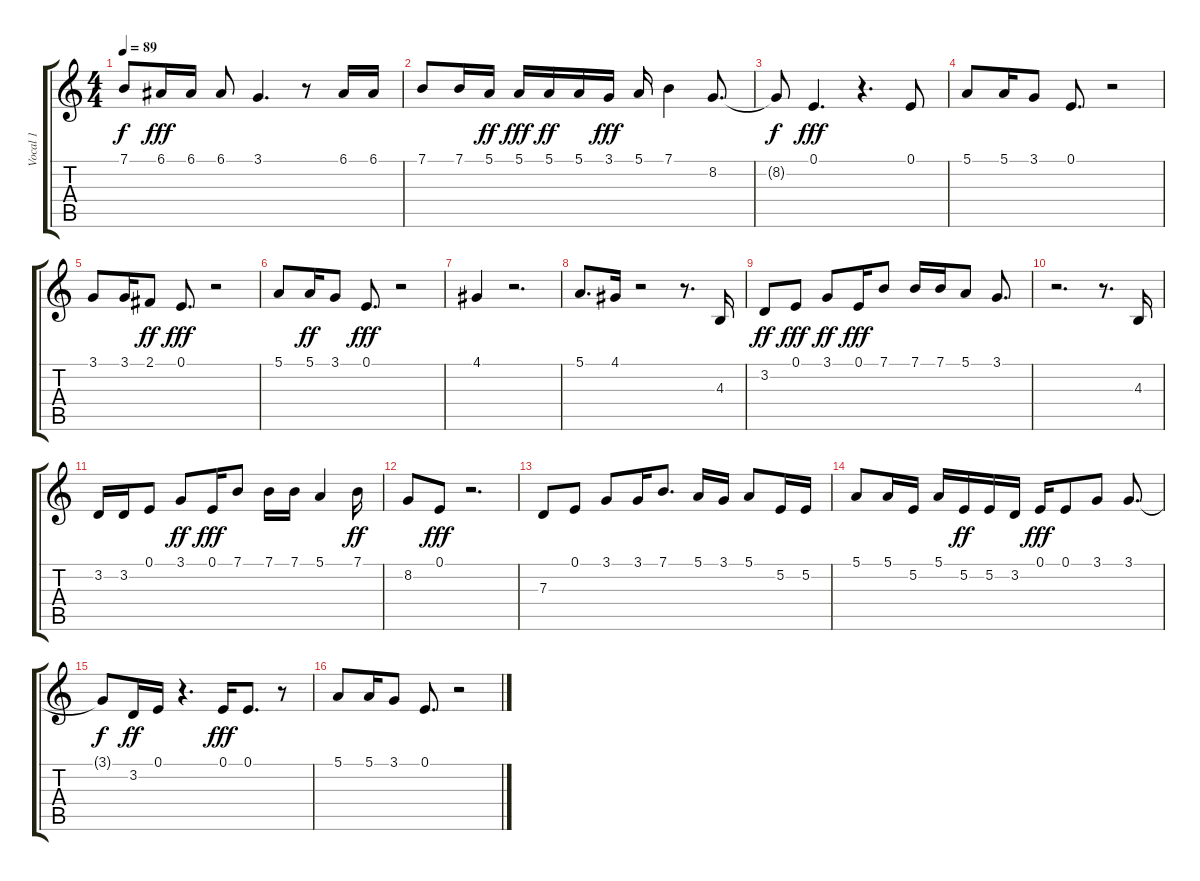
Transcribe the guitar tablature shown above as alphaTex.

\track ("Vocal 1" "Vocal 1") {instrument piccolo}
\staff {score tabs}
\tuning (E4 B3 G3 D3 A2 E2) {hide}
\ts (4 4)
\tempo 89
\clef g2
\ks c
7.1{t}.8{dy f} 6.1.16{dy fff} 6.1.16 6.1.8 3.1.4{d} r.8 6.1.16 6.1.16 |
7.1.8 7.1.16 5.1.16{dy ff} 5.1.16{dy fff} 5.1.16{dy ff} 5.1.16 3.1.16{dy fff} 5.1.16 7.1.4 8.2.8{d} |
8.2{t}.8{dy f} 0.1.4{d dy fff} r.4{d} 0.1.8 |
5.1.8 5.1.16 3.1.8 0.1.8{d} r.2 |
3.1.8 3.1.16 2.1.8{dy ff} 0.1.8{d dy fff} r.2 |
5.1.8 5.1.16{dy ff} 3.1.8 0.1.8{d dy fff} r.2 |
4.1.4 r.2{d} |
5.1.8{d} 4.1.16 r.2 r.8{d} 4.3.16 |
3.2.8{dy ff} 0.1.8{dy fff} 3.1.8{dy ff} 0.1.16{dy fff} 7.1.8 7.1.16 7.1.16 5.1.8 3.1.8{d} |
r.2{d} r.8{d} 4.3.16 |
3.2.16 3.2.16 0.1.8 3.1.8{dy ff} 0.1.16{dy fff} 7.1.8 7.1.16 7.1.16 5.1.4 7.1.16{dy ff} |
8.2.8 0.1.8{dy fff} r.2{d} |
7.3.8 0.1.8 3.1.8 3.1.16 7.1.8{d} 5.1.16 3.1.16 5.1.8 5.2.16 5.2.16 |
5.1.8 5.1.16 5.2.16 5.1.16 5.2.16{dy ff} 5.2.16 3.2.16 0.1.16{dy fff} 0.1.8 3.1.8 3.1.8{d} |
3.1{t}.8{dy f} 3.2.16{dy ff} 0.1.16 r.4{d} 0.1.16{dy fff} 0.1.8{d} r.8 |
5.1.8 5.1.16 3.1.8 0.1.8{d} r.2
